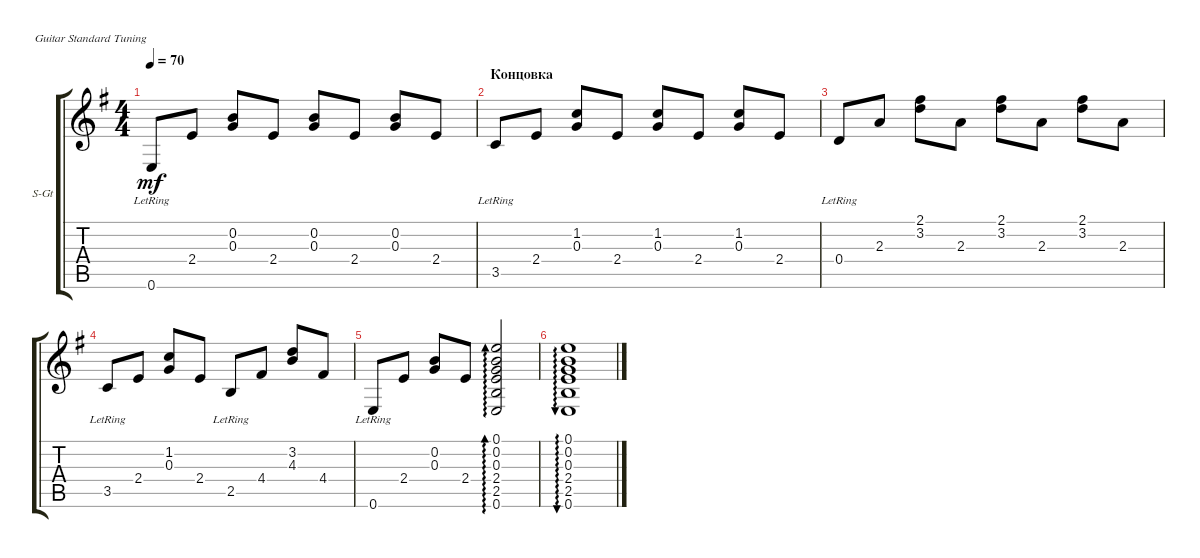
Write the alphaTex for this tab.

\defaultSystemsLayout 4
\bracketExtendMode groupsimilarinstruments
\firstSystemTrackNameOrientation horizontal
\otherSystemsTrackNameOrientation horizontal
\track ("Steel Guitar" "S-Gt") {instrument acousticguitarsteel}
\staff {score tabs}
\tuning (E4 B3 G3 D3 A2 E2)
\ts (4 4)
\tempo 70
\clef g2
\ks eminor
0.6{lr}.8{dy mf} 2.4.8 (0.3 0.2).8 2.4.8 (0.3 0.2).8 2.4.8 (0.3 0.2).8 2.4.8 |
\section ("" "Концовка")
3.5{lr}.8 2.4.8 (0.3 1.2).8 2.4.8 (0.3 1.2).8 2.4.8 (0.3 1.2).8 2.4.8 |
0.4{lr}.8 2.3.8 (3.2 2.1).8 2.3.8 (3.2 2.1).8 2.3.8 (3.2 2.1).8 2.3.8 |
3.5{lr}.8 2.4.8 (0.3 1.2).8 2.4.8 2.5{lr}.8 4.4.8 (4.3 3.2).8 4.4.8 |
0.6{lr}.8 2.4.8 (0.3 0.2).8 2.4.8 (0.3 0.2 0.6 2.5 0.1 2.4).2{ad 0} |
(0.3 0.2 0.6 2.5 0.1 2.4).1{au 0}
